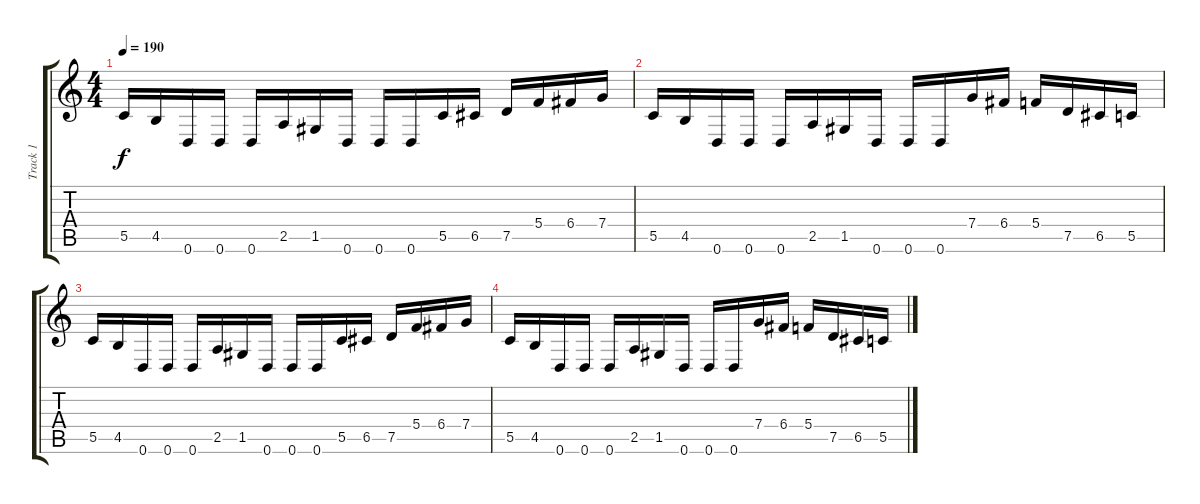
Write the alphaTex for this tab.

\track ("Track 1" "Track 1") {instrument distortionguitar}
\staff {score tabs}
\tuning (D4 A3 F3 C3 G2 D2) {hide}
\ts (4 4)
\tempo 190
\clef g2
\ks c
5.5.16{dy f} 4.5.16 0.6.16 0.6.16 0.6.16 2.5.16 1.5.16 0.6.16 0.6.16 0.6.16 5.5.16 6.5.16 7.5.16 5.4.16 6.4.16 7.4.16 |
5.5.16 4.5.16 0.6.16 0.6.16 0.6.16 2.5.16 1.5.16 0.6.16 0.6.16 0.6.16 7.4.16 6.4.16 5.4.16 7.5.16 6.5.16 5.5.16 |
5.5.16 4.5.16 0.6.16 0.6.16 0.6.16 2.5.16 1.5.16 0.6.16 0.6.16 0.6.16 5.5.16 6.5.16 7.5.16 5.4.16 6.4.16 7.4.16 |
5.5.16 4.5.16 0.6.16 0.6.16 0.6.16 2.5.16 1.5.16 0.6.16 0.6.16 0.6.16 7.4.16 6.4.16 5.4.16 7.5.16 6.5.16 5.5.16
